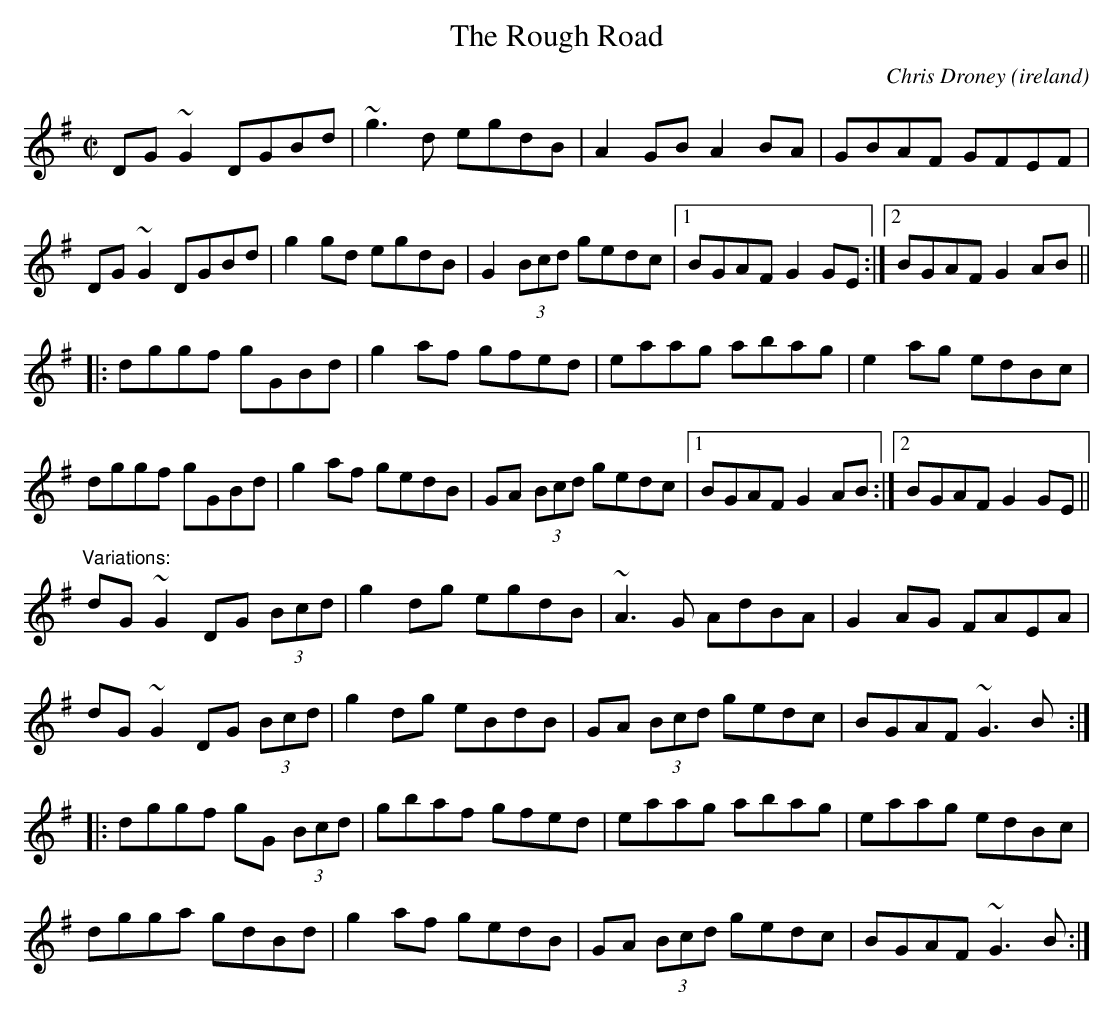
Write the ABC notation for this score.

X:1
T:Rough Road, The
O:ireland
C:Chris Droney
M:C|
K:G
DG~G2 DGBd|~g3d egdB|A2GB A2BA|GBAF GFEF|
DG~G2 DGBd|g2gd egdB|G2 (3Bcd gedc|1 BGAF G2GE:|2 BGAF G2AB||
|:dggf gGBd|g2af gfed|eaag abag|e2ag edBc|
dggf gGBd|g2af gedB|GA (3Bcd gedc|1 BGAF G2AB:|2 BGAF G2GE||
"Variations:"
dG~G2 DG (3Bcd|g2dg egdB|~A3G AdBA|G2AG FAEA|
dG~G2 DG (3Bcd|g2dg eBdB|GA (3Bcd gedc|BGAF ~G3B:|
|:dggf gG (3Bcd|gbaf gfed|eaag abag|eaag edBc|
dgga gdBd|g2af gedB|GA (3Bcd gedc|BGAF ~G3B:|
